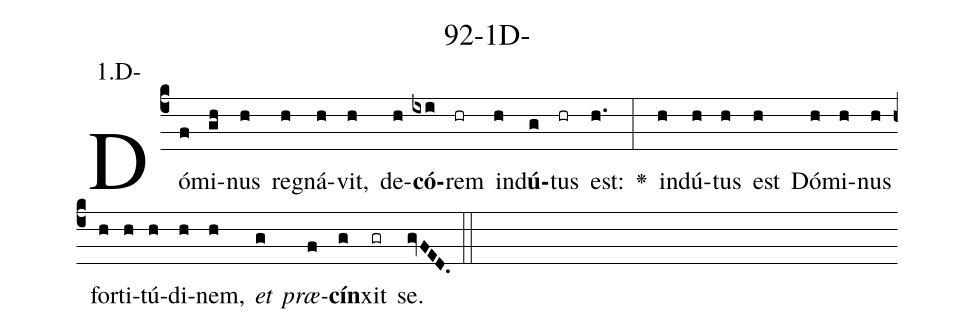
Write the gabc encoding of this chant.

name: 92-1D-;
annotation: 1.D-;
%%
(c4)Dó(f)mi(gh)nus(h) re(h)gná(h)vit,(h) de(h)<b>có</b>(ixi)rem(hr) ind(h)<b>ú</b>(g)tus(hr) est:(h.) <v>\greheightstar</v>(:) ind(h)ú(h)tus(h) est(h) Dó(h)mi(h)nus(h) for(h)ti(h)tú(h)di(h)nem,(h) <i>et</i>(g) <i>præ</i>(f)<b>cín</b>(g)xit(gr) se.(gvFED.) (::)


%E(h) u(h) o(g) u(f) a(g) e.(gvFED.) (::)
